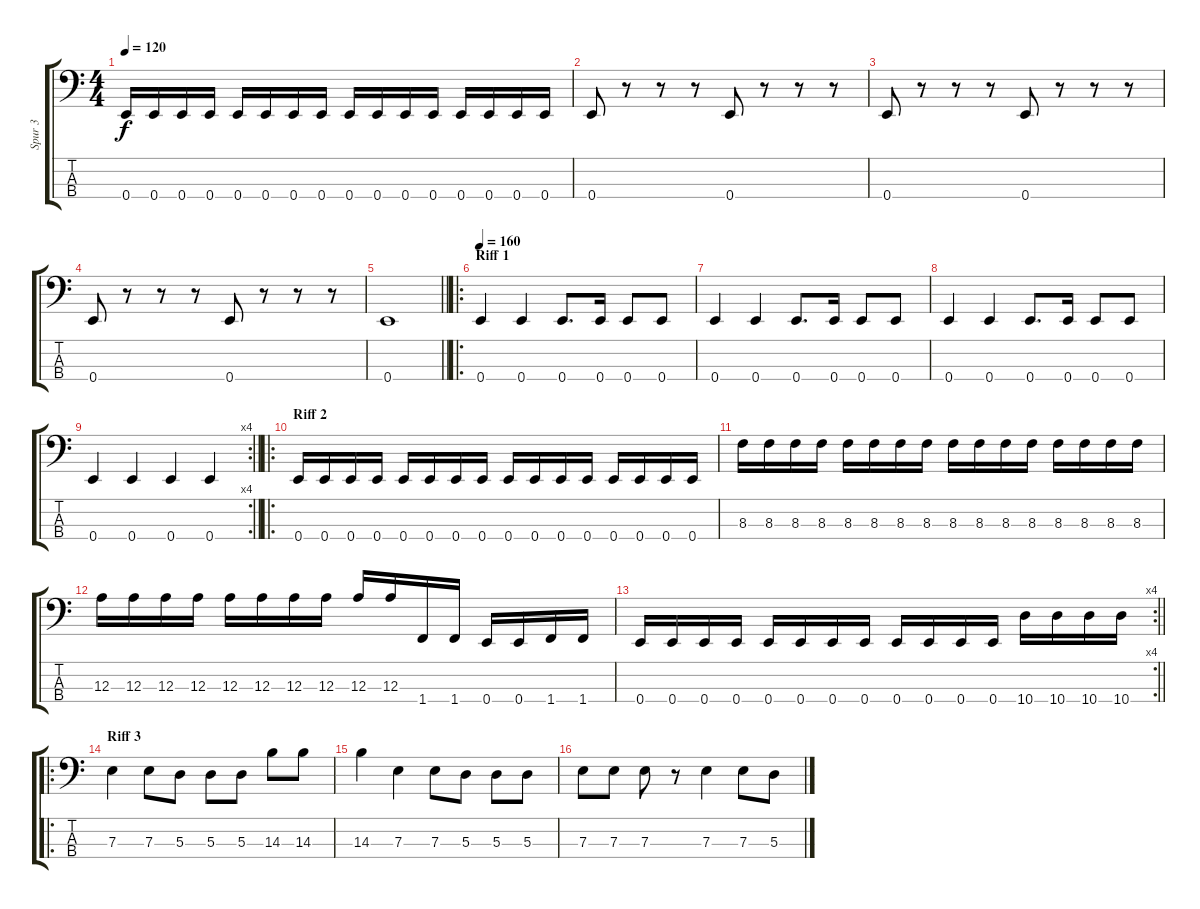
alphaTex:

\track ("Spur 3" "Spur 3") {instrument electricbasspick}
\staff {score tabs}
\tuning (G2 D2 A1 E1) {hide}
\ts (4 4)
\tempo 120
\clef f4
\ks c
0.4.16{dy f} 0.4.16 0.4.16 0.4.16 0.4.16 0.4.16 0.4.16 0.4.16 0.4.16 0.4.16 0.4.16 0.4.16 0.4.16 0.4.16 0.4.16 0.4.16 |
0.4.8 r.8 r.8 r.8 0.4.8 r.8 r.8 r.8 |
0.4.8 r.8 r.8 r.8 0.4.8 r.8 r.8 r.8 |
0.4.8 r.8 r.8 r.8 0.4.8 r.8 r.8 r.8 |
\barLineRight lightlight
0.4.1 |
\ro
\section ("" "Riff 1")
\tempo 160
0.4.4 0.4.4 0.4.8{d} 0.4.16 0.4.8 0.4.8 |
0.4.4 0.4.4 0.4.8{d} 0.4.16 0.4.8 0.4.8 |
0.4.4 0.4.4 0.4.8{d} 0.4.16 0.4.8 0.4.8 |
\rc 4
\barLineRight lightlight
0.4.4 0.4.4 0.4.4 0.4.4 |
\ro
\section ("" "Riff 2")
0.4.16 0.4.16 0.4.16 0.4.16 0.4.16 0.4.16 0.4.16 0.4.16 0.4.16 0.4.16 0.4.16 0.4.16 0.4.16 0.4.16 0.4.16 0.4.16 |
8.3.16 8.3.16 8.3.16 8.3.16 8.3.16 8.3.16 8.3.16 8.3.16 8.3.16 8.3.16 8.3.16 8.3.16 8.3.16 8.3.16 8.3.16 8.3.16 |
12.3.16 12.3.16 12.3.16 12.3.16 12.3.16 12.3.16 12.3.16 12.3.16 12.3.16 12.3.16 1.4.16 1.4.16 0.4.16 0.4.16 1.4.16 1.4.16 |
\rc 4
\barLineRight lightlight
0.4.16 0.4.16 0.4.16 0.4.16 0.4.16 0.4.16 0.4.16 0.4.16 0.4.16 0.4.16 0.4.16 0.4.16 10.4.16 10.4.16 10.4.16 10.4.16 |
\ro
\section ("" "Riff 3")
7.3.4 7.3.8 5.3.8 5.3.8 5.3.8 14.3.8 14.3.8 |
14.3.4 7.3.4 7.3.8 5.3.8 5.3.8 5.3.8 |
7.3.8 7.3.8 7.3.8 r.8 7.3.4 7.3.8 5.3.8
